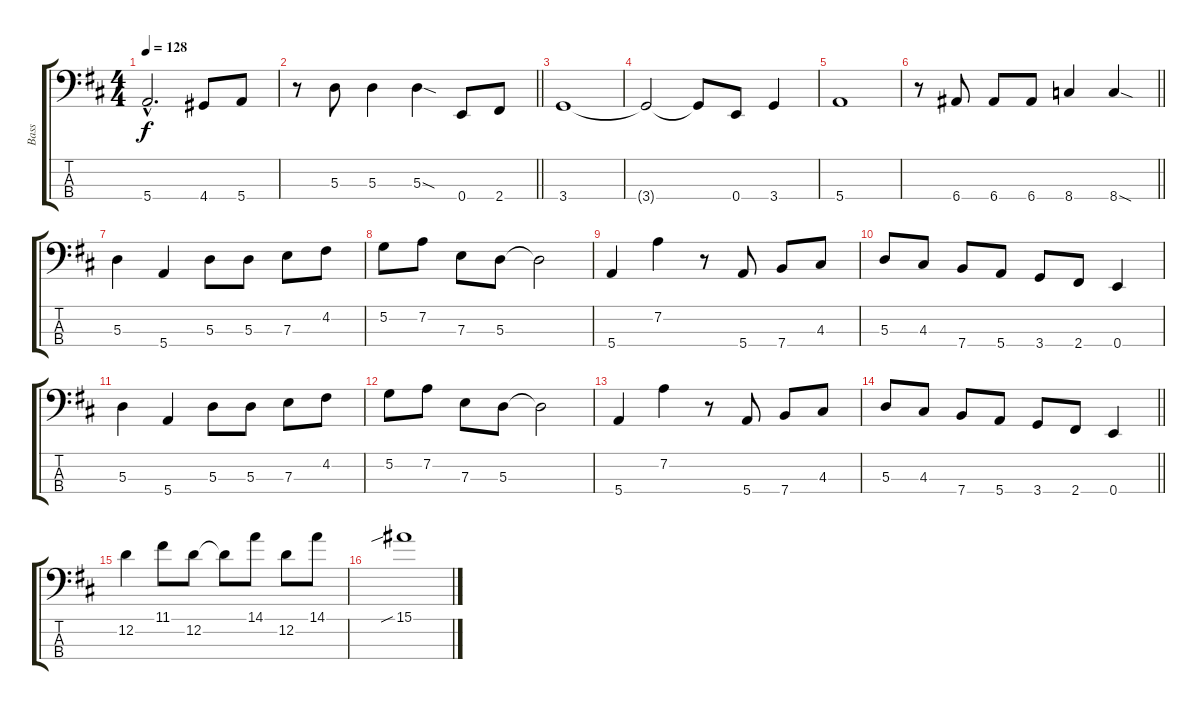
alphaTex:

\track ("Bass" "Bass") {instrument electricbasspick}
\staff {score tabs}
\tuning (G2 D2 A1 E1) {hide}
\ts (4 4)
\tempo 128
\clef f4
\ks d
5.4{hac}.2{d dy f} 4.4.8 5.4.8 |
\barLineRight lightlight
r.8 5.3.8 5.3.4 5.3{sod}.4 0.4.8 2.4.8 |
3.4.1 |
3.4{t}.2 3.4{t}.8 0.4.8 3.4.4 |
5.4.1 |
\barLineRight lightlight
r.8 6.4.8 6.4.8 6.4.8 8.4.4 8.4{sod}.4 |
5.3.4 5.4.4 5.3.8 5.3.8 7.3.8 4.2.8 |
5.2.8 7.2.8 7.3.8 5.3.8 5.3{t}.2 |
5.4.4 7.2.4 r.8 5.4.8 7.4.8 4.3.8 |
5.3.8 4.3.8 7.4.8 5.4.8 3.4.8 2.4.8 0.4.4 |
5.3.4 5.4.4 5.3.8 5.3.8 7.3.8 4.2.8 |
5.2.8 7.2.8 7.3.8 5.3.8 5.3{t}.2 |
5.4.4 7.2.4 r.8 5.4.8 7.4.8 4.3.8 |
\barLineRight lightlight
5.3.8 4.3.8 7.4.8 5.4.8 3.4.8 2.4.8 0.4.4 |
12.2.4 11.1.8 12.2.8 12.2{t}.8 14.1.8 12.2.8 14.1.8 |
15.1{sib}.1
